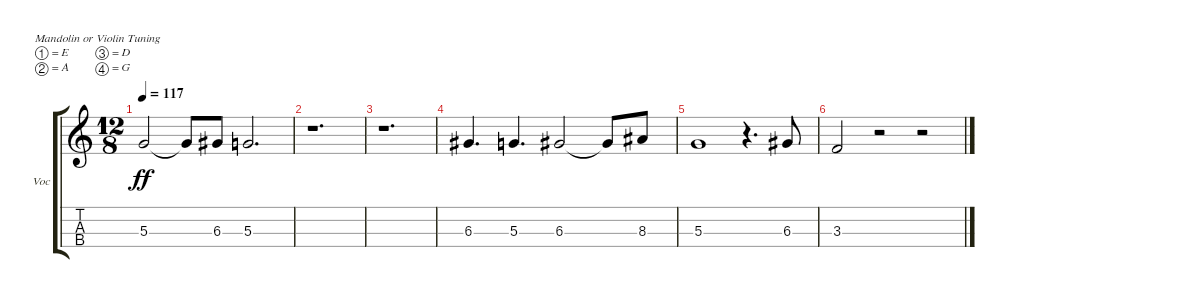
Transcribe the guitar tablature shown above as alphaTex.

\defaultSystemsLayout 4
\bracketExtendMode groupsimilarinstruments
\firstSystemTrackNameOrientation horizontal
\otherSystemsTrackNameOrientation horizontal
\track ("Christin`s Vocal" "Voc") {instrument violin}
\staff {score tabs}
\tuning (E5 A4 D4 G3)
\ts (12 8)
\tempo 117
\clef g2
\scale
0.333333
\ks c
5.3.2{dy ff} 5.3{t}.8 6.3.8 5.3.2{d} |
\scale
0.333333 r.1{d} |
\scale
0.333333 r.1{d} |
\scale
0.333333 6.3.4{d} 5.3.4{d} 6.3.2 6.3{t}.8 8.3.8 |
\scale
0.333333 5.3.1 r.4{d} 6.3.8 |
\scale
0.333333 3.3.2 r.2 r.2
